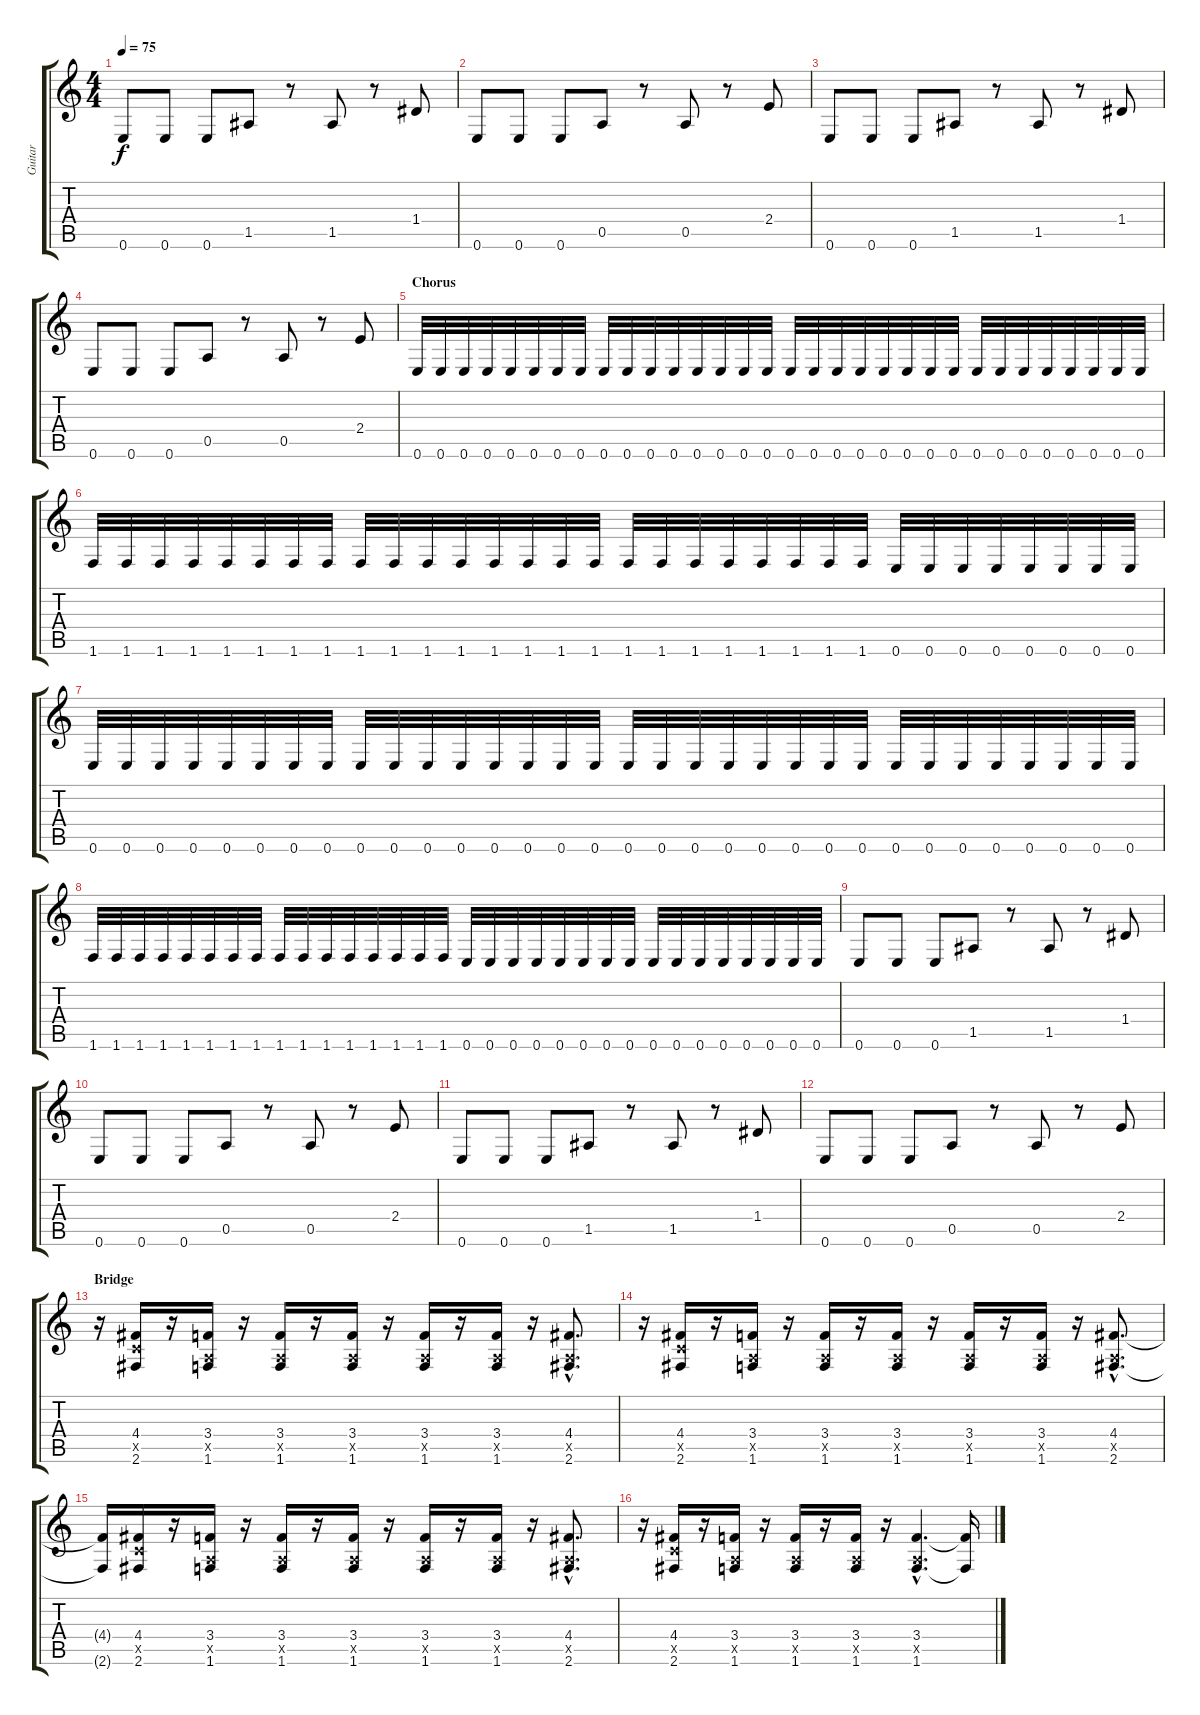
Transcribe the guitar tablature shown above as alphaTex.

\track ("Guitar" "Guitar") {instrument distortionguitar}
\staff {score tabs}
\tuning (E4 B3 G3 D3 A2 E2) {hide}
\ts (4 4)
\tempo 75
\clef g2
\ks c
0.6.8{dy f volume 6} 0.6.8 0.6.8 1.5.8 r.8 1.5.8 r.8 1.4.8 |
0.6.8{volume 8} 0.6.8 0.6.8 0.5.8 r.8 0.5.8 r.8 2.4.8 |
0.6.8{volume 10} 0.6.8 0.6.8 1.5.8 r.8 1.5.8 r.8 1.4.8 |
0.6.8{volume 12} 0.6.8 0.6.8 0.5.8 r.8 0.5.8 r.8 2.4.8 |
\section ("" "Chorus")
0.6.32 0.6.32 0.6.32 0.6.32 0.6.32 0.6.32 0.6.32 0.6.32 0.6.32 0.6.32 0.6.32 0.6.32 0.6.32 0.6.32 0.6.32 0.6.32 0.6.32 0.6.32 0.6.32 0.6.32 0.6.32 0.6.32 0.6.32 0.6.32 0.6.32 0.6.32 0.6.32 0.6.32 0.6.32 0.6.32 0.6.32 0.6.32 |
1.6.32 1.6.32 1.6.32 1.6.32 1.6.32 1.6.32 1.6.32 1.6.32 1.6.32 1.6.32 1.6.32 1.6.32 1.6.32 1.6.32 1.6.32 1.6.32 1.6.32 1.6.32 1.6.32 1.6.32 1.6.32 1.6.32 1.6.32 1.6.32 0.6.32 0.6.32 0.6.32 0.6.32 0.6.32 0.6.32 0.6.32 0.6.32 |
0.6.32 0.6.32 0.6.32 0.6.32 0.6.32 0.6.32 0.6.32 0.6.32 0.6.32 0.6.32 0.6.32 0.6.32 0.6.32 0.6.32 0.6.32 0.6.32 0.6.32 0.6.32 0.6.32 0.6.32 0.6.32 0.6.32 0.6.32 0.6.32 0.6.32 0.6.32 0.6.32 0.6.32 0.6.32 0.6.32 0.6.32 0.6.32 |
1.6.32 1.6.32 1.6.32 1.6.32 1.6.32 1.6.32 1.6.32 1.6.32 1.6.32 1.6.32 1.6.32 1.6.32 1.6.32 1.6.32 1.6.32 1.6.32 0.6.32 0.6.32 0.6.32 0.6.32 0.6.32 0.6.32 0.6.32 0.6.32 0.6.32 0.6.32 0.6.32 0.6.32 0.6.32 0.6.32 0.6.32 0.6.32 |
0.6.8 0.6.8 0.6.8 1.5.8 r.8 1.5.8 r.8 1.4.8 |
0.6.8 0.6.8 0.6.8 0.5.8 r.8 0.5.8 r.8 2.4.8 |
0.6.8 0.6.8 0.6.8 1.5.8 r.8 1.5.8 r.8 1.4.8 |
0.6.8 0.6.8 0.6.8 0.5.8 r.8 0.5.8 r.8 2.4.8 |
\section ("" "Bridge")
r.16 (4.4 3.5{x} 2.6).16 r.16 (3.4 0.5{x} 1.6).16 r.16 (3.4 0.5{x} 1.6).16 r.16 (3.4 0.5{x} 1.6).16 r.16 (3.4 0.5{x} 1.6).16 r.16 (3.4 0.5{x} 1.6).16 r.16 (4.4{hac} 0.5{hac x} 2.6{hac}).8{d} |
r.16 (4.4 3.5{x} 2.6).16 r.16 (3.4 0.5{x} 1.6).16 r.16 (3.4 0.5{x} 1.6).16 r.16 (3.4 0.5{x} 1.6).16 r.16 (3.4 0.5{x} 1.6).16 r.16 (3.4 0.5{x} 1.6).16 r.16 (4.4{hac} 0.5{hac x} 2.6{hac}).8{d} |
(4.4{t} 2.6{t}).16 (4.4 3.5{x} 2.6).16 r.16 (3.4 0.5{x} 1.6).16 r.16 (3.4 0.5{x} 1.6).16 r.16 (3.4 0.5{x} 1.6).16 r.16 (3.4 0.5{x} 1.6).16 r.16 (3.4 0.5{x} 1.6).16 r.16 (4.4{hac} 0.5{hac x} 2.6{hac}).8{d} |
r.16 (4.4 3.5{x} 2.6).16 r.16 (3.4 0.5{x} 1.6).16 r.16 (3.4 0.5{x} 1.6).16 r.16 (3.4 0.5{x} 1.6).16 r.16 (3.4{hac} 0.5{hac x} 1.6{hac}).4{d} (3.4{t} 1.6{t}).16
